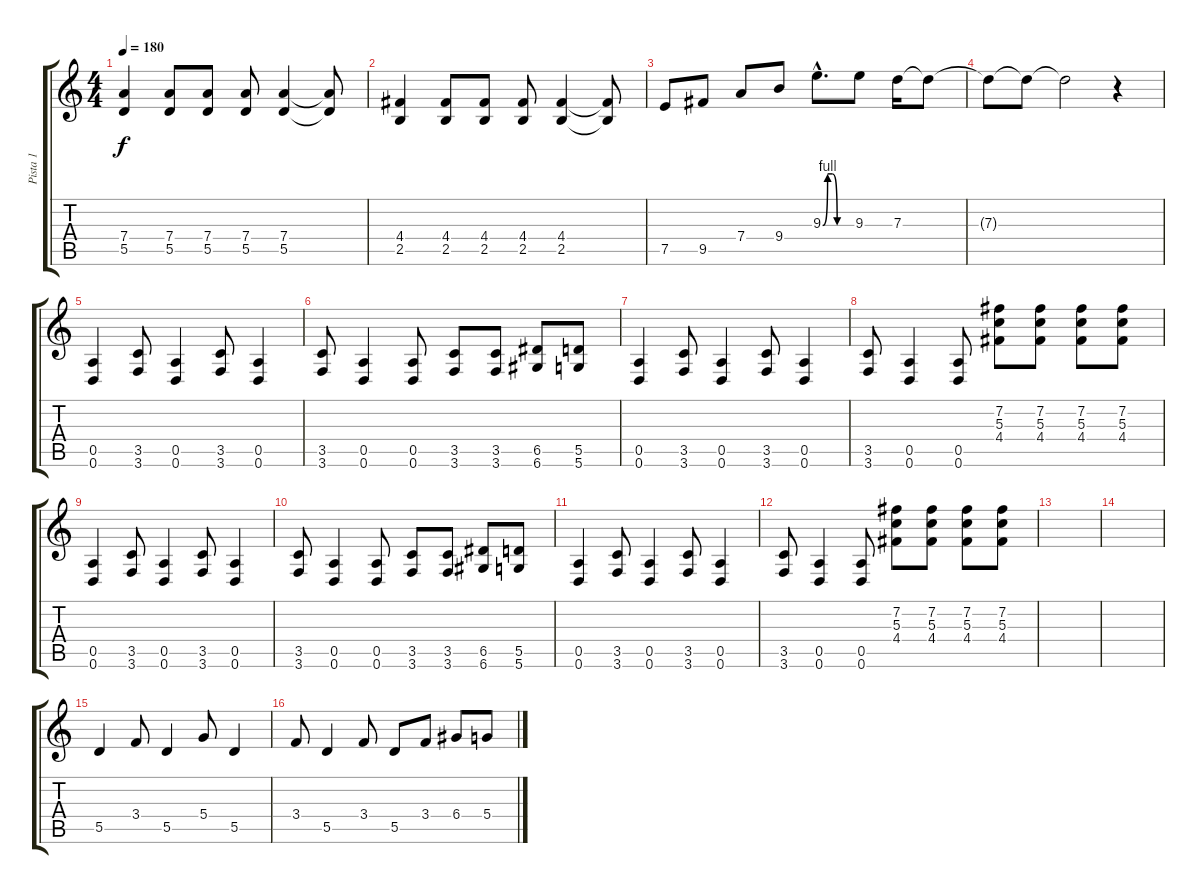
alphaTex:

\track ("Pista 1" "Pista 1") {instrument overdrivenguitar}
\staff {score tabs}
\tuning (E4 B3 G3 D3 A2 D2) {hide}
\ts (4 4)
\tempo 180
\clef g2
\ks c
(7.4 5.5).4{dy f} (7.4 5.5).8 (7.4 5.5).8 (7.4 5.5).8 (7.4 5.5).4 (7.4{t} 5.5{t}).8 |
(4.4 2.5).4 (4.4 2.5).8 (4.4 2.5).8 (4.4 2.5).8 (4.4 2.5).4 (4.4{t} 2.5{t}).8 |
7.5.8 9.5.8 7.4.8 9.4.8 9.3{be (custom 0 0 10 4 20 4 30 0 60 0) hac}.8{d} 9.3.8 7.3.16 7.3{t}.8 |
7.3{t}.8 7.3{t}.8 7.3{t}.2 r.4 |
(0.5 0.6).4 (3.5 3.6).8 (0.5 0.6).4 (3.5 3.6).8 (0.5 0.6).4 |
(3.5 3.6).8 (0.5 0.6).4 (0.5 0.6).8 (3.5 3.6).8 (3.5 3.6).8 (6.5 6.6).8 (5.5 5.6).8 |
(0.5 0.6).4 (3.5 3.6).8 (0.5 0.6).4 (3.5 3.6).8 (0.5 0.6).4 |
(3.5 3.6).8 (0.5 0.6).4 (0.5 0.6).8 (7.2 5.3 4.4).8 (7.2 5.3 4.4).8 (7.2 5.3 4.4).8 (7.2 5.3 4.4).8 |
(0.5 0.6).4 (3.5 3.6).8 (0.5 0.6).4 (3.5 3.6).8 (0.5 0.6).4 |
(3.5 3.6).8 (0.5 0.6).4 (0.5 0.6).8 (3.5 3.6).8 (3.5 3.6).8 (6.5 6.6).8 (5.5 5.6).8 |
(0.5 0.6).4 (3.5 3.6).8 (0.5 0.6).4 (3.5 3.6).8 (0.5 0.6).4 |
(3.5 3.6).8 (0.5 0.6).4 (0.5 0.6).8 (7.2 5.3 4.4).8 (7.2 5.3 4.4).8 (7.2 5.3 4.4).8 (7.2 5.3 4.4).8 |
|
|
5.5.4 3.4.8 5.5.4 5.4.8 5.5.4 |
3.4.8 5.5.4 3.4.8 5.5.8 3.4.8 6.4.8 5.4.8
